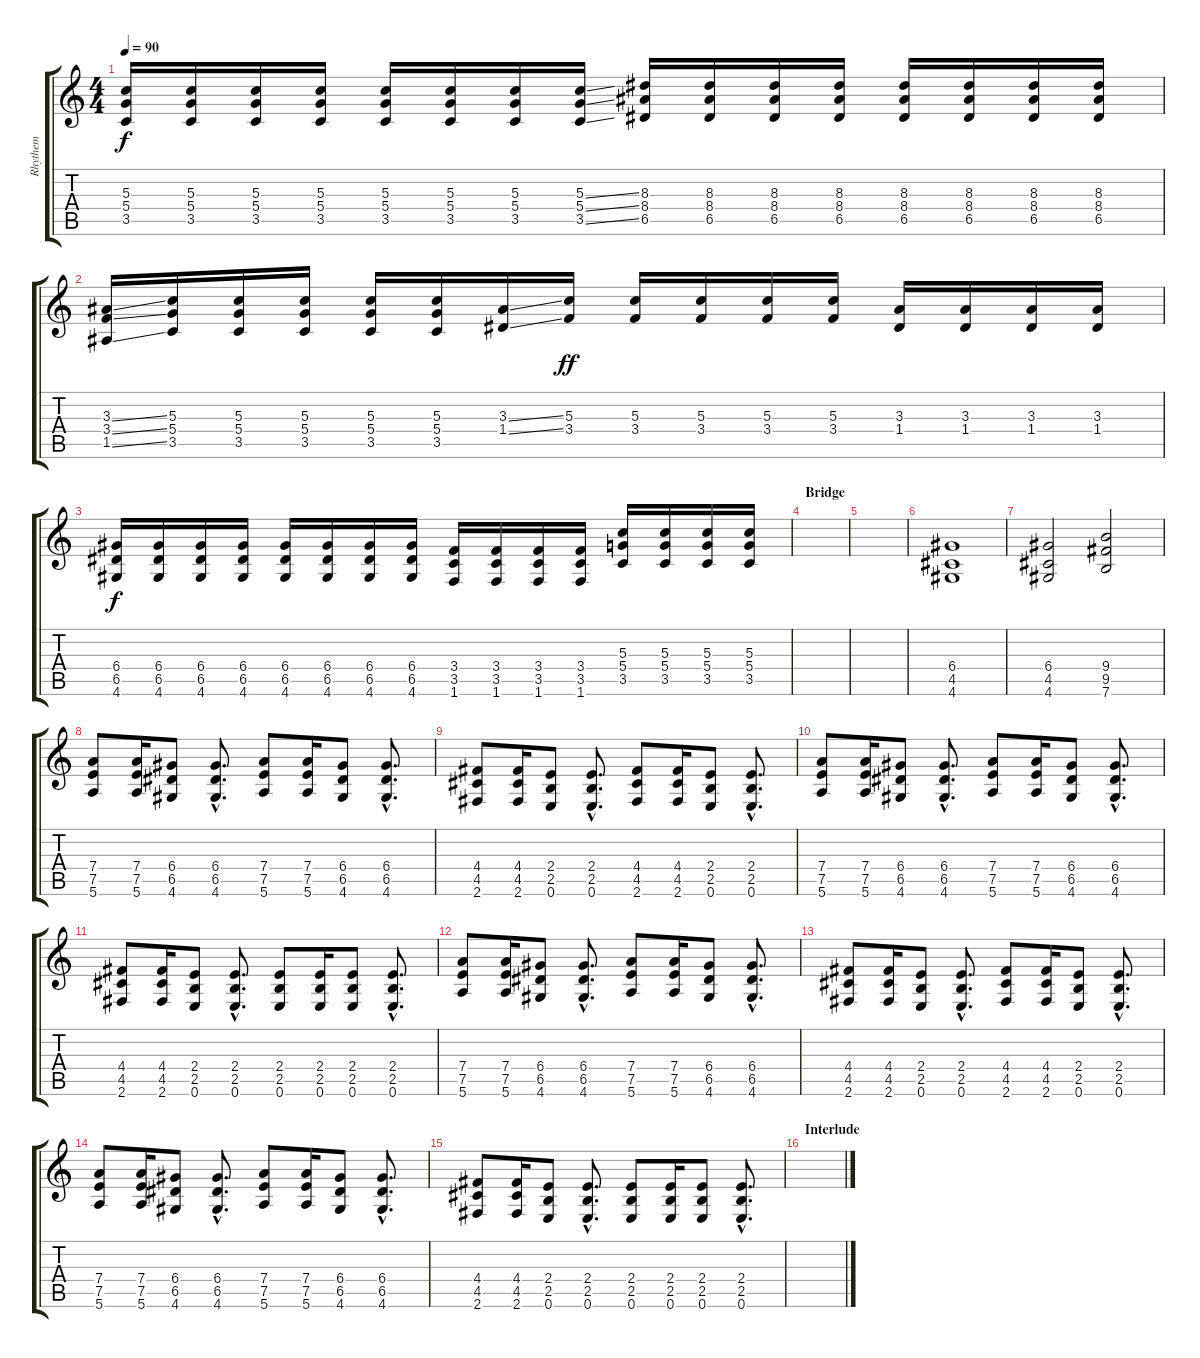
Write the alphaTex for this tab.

\track ("Rhythem" "Rhythem") {instrument overdrivenguitar}
\staff {score tabs}
\tuning (E4 B3 G3 D3 A2 E2) {hide}
\ts (4 4)
\tempo 90
\clef g2
\ks c
(5.3 5.4 3.5).16{dy f} (5.3 5.4 3.5).16 (5.3 5.4 3.5).16 (5.3 5.4 3.5).16 (5.3 5.4 3.5).16 (5.3 5.4 3.5).16 (5.3 5.4 3.5).16 (5.3{ss} 5.4{ss} 3.5{ss}).16 (8.3 8.4 6.5).16 (8.3 8.4 6.5).16 (8.3 8.4 6.5).16 (8.3 8.4 6.5).16 (8.3 8.4 6.5).16 (8.3 8.4 6.5).16 (8.3 8.4 6.5).16 (8.3 8.4 6.5).16 |
(3.3{ss} 3.4{ss} 1.5{ss}).16 (5.3 5.4 3.5).16 (5.3 5.4 3.5).16 (5.3 5.4 3.5).16 (5.3 5.4 3.5).16 (5.3 5.4 3.5).16 (3.3{ss} 1.4{ss}).16 (5.3 3.4).16{dy ff} (5.3 3.4).16 (5.3 3.4).16 (5.3 3.4).16 (5.3 3.4).16 (3.3 1.4).16 (3.3 1.4).16 (3.3 1.4).16 (3.3 1.4).16 |
(6.4 6.5 4.6).16{dy f} (6.4 6.5 4.6).16 (6.4 6.5 4.6).16 (6.4 6.5 4.6).16 (6.4 6.5 4.6).16 (6.4 6.5 4.6).16 (6.4 6.5 4.6).16 (6.4 6.5 4.6).16 (3.4 3.5 1.6).16 (3.4 3.5 1.6).16 (3.4 3.5 1.6).16 (3.4 3.5 1.6).16 (5.3 5.4 3.5).16 (5.3 5.4 3.5).16 (5.3 5.4 3.5).16 (5.3 5.4 3.5).16 |
\section ("" "Bridge")
|
|
(6.4 4.5 4.6).1 |
(6.4 4.5 4.6).2 (9.4 9.5 7.6).2 |
(7.4 7.5 5.6).8 (7.4 7.5 5.6).16 (6.4 6.5 4.6).8 (6.4{hac} 6.5{hac} 4.6{hac}).8{d} (7.4 7.5 5.6).8 (7.4 7.5 5.6).16 (6.4 6.5 4.6).8 (6.4{hac} 6.5{hac} 4.6{hac}).8{d} |
(4.4 4.5 2.6).8 (4.4 4.5 2.6).16 (2.4 2.5 0.6).8 (2.4{hac} 2.5{hac} 0.6{hac}).8{d} (4.4 4.5 2.6).8 (4.4 4.5 2.6).16 (2.4 2.5 0.6).8 (2.4{hac} 2.5{hac} 0.6{hac}).8{d} |
(7.4 7.5 5.6).8 (7.4 7.5 5.6).16 (6.4 6.5 4.6).8 (6.4{hac} 6.5{hac} 4.6{hac}).8{d} (7.4 7.5 5.6).8 (7.4 7.5 5.6).16 (6.4 6.5 4.6).8 (6.4{hac} 6.5{hac} 4.6{hac}).8{d} |
(4.4 4.5 2.6).8 (4.4 4.5 2.6).16 (2.4 2.5 0.6).8 (2.4{hac} 2.5{hac} 0.6{hac}).8{d} (2.4 2.5 0.6).8 (2.4 2.5 0.6).16 (2.4 2.5 0.6).8 (2.4{hac} 2.5{hac} 0.6{hac}).8{d} |
(7.4 7.5 5.6).8 (7.4 7.5 5.6).16 (6.4 6.5 4.6).8 (6.4{hac} 6.5{hac} 4.6{hac}).8{d} (7.4 7.5 5.6).8 (7.4 7.5 5.6).16 (6.4 6.5 4.6).8 (6.4{hac} 6.5{hac} 4.6{hac}).8{d} |
(4.4 4.5 2.6).8 (4.4 4.5 2.6).16 (2.4 2.5 0.6).8 (2.4{hac} 2.5{hac} 0.6{hac}).8{d} (4.4 4.5 2.6).8 (4.4 4.5 2.6).16 (2.4 2.5 0.6).8 (2.4{hac} 2.5{hac} 0.6{hac}).8{d} |
(7.4 7.5 5.6).8 (7.4 7.5 5.6).16 (6.4 6.5 4.6).8 (6.4{hac} 6.5{hac} 4.6{hac}).8{d} (7.4 7.5 5.6).8 (7.4 7.5 5.6).16 (6.4 6.5 4.6).8 (6.4{hac} 6.5{hac} 4.6{hac}).8{d} |
(4.4 4.5 2.6).8 (4.4 4.5 2.6).16 (2.4 2.5 0.6).8 (2.4{hac} 2.5{hac} 0.6{hac}).8{d} (2.4 2.5 0.6).8 (2.4 2.5 0.6).16 (2.4 2.5 0.6).8 (2.4{hac} 2.5{hac} 0.6{hac}).8{d} |
\section ("" "Interlude")
